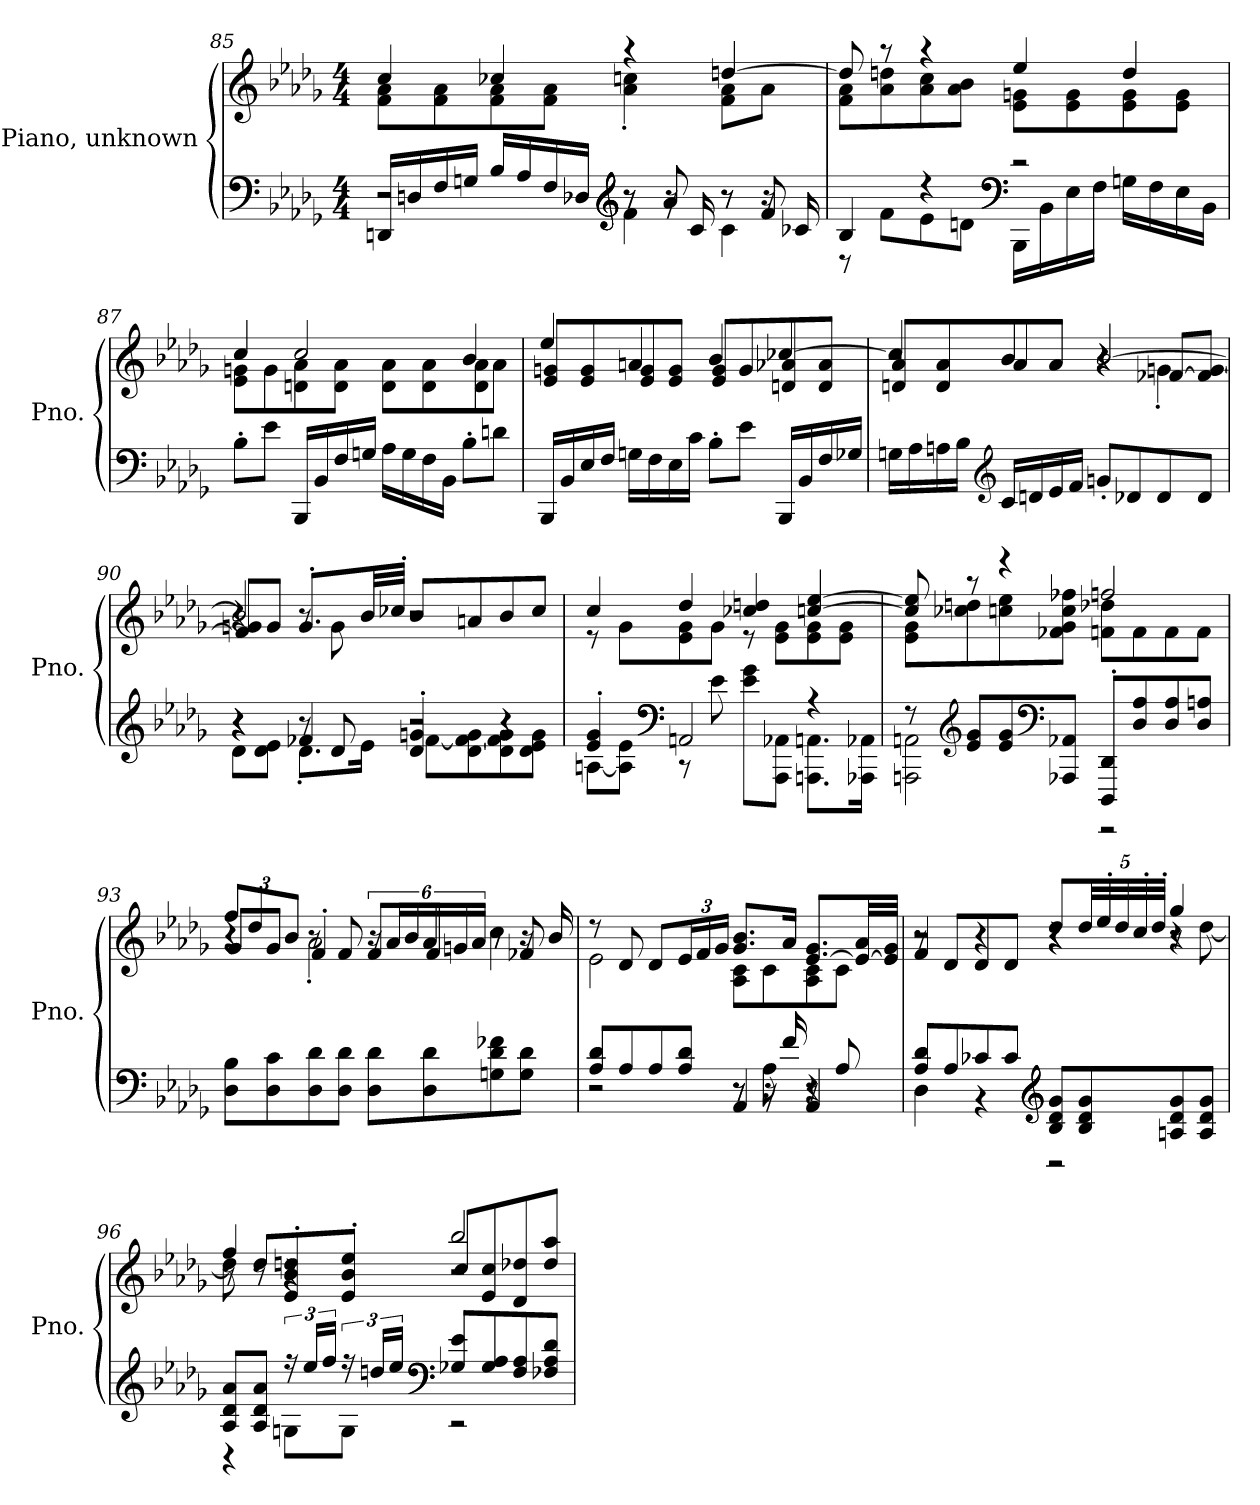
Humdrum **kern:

**kern	**kern
*part1	*part1
*staff2	*staff1
*I"Piano, unknown	*
*I'Pno.	*
!!LO:LB:g=z
*clefF4	*clefG2
*k[b-e-a-d-g-]	*k[b-e-a-d-g-]
*M4/4	*M4/4
=85	=85
*^	*^
*	*^	*	*
2r	2r	16DDn/LL	4cc/	8f\ 8a-\L
.	.	16Dn/	.	.
.	.	16F/	.	8f\ 8a-\
.	.	16Gn/JJ	.	.
.	.	16B-/LL	4cc-X/	8f\ 8a-\
.	.	16A-/	.	.
.	.	16F/	.	8f\ 8a-\J
.	.	16D-X/JJ	.	.
*clefG2	*	*	*	*
8r	4f\	8r	4r	4a-\' 4ccn\'
8a-/	.	16r	.	.
.	.	16c/	.	.
8r	4c\	8r	[4ddn/	8f\ 8a-\L
8f/	.	16r	.	8a-\J
.	.	16c-X/	.	.
*	*v	*v	*	*
=86	=86	=86	=86
4B-/	8r	8dd/]	8f\ 8a-\L
.	8f\L	8r	8a-\ 8ddn\
4r	8e-\	4r	8a-\ 8cc\
.	8dn\J	.	8a-\ 8b-\J
*clefF4	*	*	*
2r	16BBB-\LL	4ee-/	8e-\ 8gn\L
.	16BB-\	.	.
.	16E-\	.	8e-\ 8g\
.	16F\JJ	.	.
.	16Gn\LL	4dd/	8e-\ 8g\
.	16F\	.	.
.	16E-\	.	8e-\ 8g\J
.	16BB-\JJ	.	.
*v	*v	*	*
!!LO:LB:g=z	!!
=87	=87	=87
8B-'\L	4cc/	8e-\ 8gn\L
8e-\J	.	8g\
16BBB-/LL	2cc/	8dn\ 8a-\
16BB-/	.	.
16F/	.	8d\ 8a-\J
16Gn/JJ	.	.
16A-\LL	.	8d\ 8a-\L
16G\	.	.
16F\	.	8d\ 8a-\
16BB-\JJ	.	.
8B-'\L	4b-/	8d\ 8a-\
8dn\J	.	8a-\J
=88	=88	=88
16BBB-/LL	4ee-/	8e-/ 8gn/L
16BB-/	.	.
16E-/	.	8e-/ 8g/
16F/JJ	.	.
16Gn\LL	4an/	8e-/ 8g/
16F\	.	.
16E-\	.	8e-/ 8g/J
16c\JJ	.	.
8B-'\L	4b-/	8e-/ 8g/L
8e-\J	.	8g/
16BBB-/LL	[4cc-X/	8dn/ 8a-X/
16BB-/	.	.
16F/	.	8d/ 8a-/J
16G-X/JJ	.	.
!!LO:LB:g=z
=89	=89	=89
*	*	*^
16Gn\LL	4cc-/]	2r	8dn/ 8a-/L
16A-\	.	.	.
16An\	.	.	8d/ 8a-/
16B-\JJ	.	.	.
*clefG2	*	*	*
16c/LL	4b-/	.	8a-/
16dn/	.	.	.
16e-/	.	.	8a-/J
16f/JJ	.	.	.
8gn'/L	[2b-/	4r	4r
8d-X/	.	.	.
8d-/	.	4gn'\	[8f-X/L
8d-/J	.	.	8f-/_ 8g/J
=90	=90	=90	=90
*^	*	*	*
*	*^	*	*	*
4r	8d-\L	4r	2b-/]	4r	8f-/] 8gn/L
.	8d-\ 8e-\J	.	.	.	8g/J
4f-X/	8.d-'\L	8r	.	8r	8.g'/L
.	.	8d-/	.	8g\	.
.	16e-\Jk	.	.	.	32b-/LL
.	.	.	.	.	32cc-X'/JJJ
4d-/' 4gn/'	[8f-\L	2r	2r	2r	8b-/L
.	8d-\ 8f-\_ 8g\	.	.	.	8an/
4r	8d-\ 8f-\] 8g\	.	.	.	8b-/
.	8d-\ 8e-\ 8g\J	.	.	.	8cc-/J
*	*v	*v	*	*	*
*	*	*	*v	*v
!!LO:LB:g=z
=91	=91	=91	=91
4e-/' 4g-/'	[8An\L	4cc/	8r
.	8A\] 8e-\J	.	8g-\L
*clefF4	*	*	*
2AAn/	8r	4dd-/	8e-\ 8g-\
.	8e-\	.	8g-\J
.	8e-\ 8g-\L	4cc-X/ 4ddn/	8r
.	8AAA-\ 8AA-X\J	.	8e-\ 8g-\L
4r	8.AAAn\ 8.AAn\L	[4ccn/ [4ee-/	8e-\ 8g-\
.	.	.	8e-\ 8g-\J
.	16AAA-X\ 16AA-X\Jk	.	.
=92	=92	=92	=92
8r	2AAAn\ 2AAn\	8cc/] 8ee-/]	8e-\ 8g-\L
*clefG2	*	*	*
8e-/ 8g-/L	.	8r	8cc-X\ 8ddn\
8e-/ 8g-/	.	4r	8ccn\ 8ee-\
*clefF4	*	*	*
8AAA-X/ 8AA-X/J	.	.	8f-X\ 8g-\ 8cc\ 8ff-X\J
8DDD-/' 8DD-/'L	2r	2ffn/	8fn\ 8dd-X\L
8D-/ 8A-/	.	.	8f\
8D-/ 8A-/	.	.	8f\
8D-/ 8An/J	.	.	8f\J
*v	*v	*	*
*	*v	*v
!!LO:PB:g=z
=93	=93
*	*Xbrackettup
*	*^
*	*	*^
8D-\ 8B-\L	12ff/L	4r	8g-/L
.	12dd-/	.	.
8D-\ 8c\	.	.	8g-/J
.	12b-/J	.	.
8D-\ 8d-\	8r	2a-'\	4f'/
8D-\ 8d-\J	8f/	.	.
*	*brackettup	*	*
8D-\ 8d-\L	24r	.	8f/L
.	24a-/LL	.	.
.	24b-/	.	.
*	*Xbrackettup	*	*
8D-\ 8d-\	24a-/	.	8f/J
.	24gn/	.	.
.	24a-/JJ	.	.
8Gn\ 8d-\ 8f-X\	8r	4cc\	8r
8G\ 8d-\J	16r	.	8f-X/
.	16b-/	.	.
*	*	*v	*v
=94	=94	=94
*^	*	*
*	*^	*	*
8A-/ 8d-/L	2r	2r	8r	2e-\
8A-/	.	.	8d-/	.
8A-/	.	.	8d-/L	.
8A-/ 8d-/J	.	.	24e-/L	.
.	.	.	24f/	.
.	.	.	24g-/JJ	.
8r	8r	4AA-/	8.g-/ 8.b-/L	8A-\ 8c\L
16r	8A-\	.	.	8c\
16f/	.	.	16a-/Jk	.
8r	4r	4AA-/	[8.e-/ 8.g-/L	8A-\ 8c\
8A-/	.	.	.	8c\J
.	.	.	32e-/_ 32a-/LL	.
.	.	.	32e-/] 32g-/JJJ	.
*	*v	*v	*	*
!!LO:LB:g=z
=95	=95	=95	=95
*	*	*	*^
8A-/ 8d-/L	4D-\	4f/	2r	8r
8A-/	.	.	.	8d-/L
8c-X/	4r	4r	.	8d-/
8c-/J	.	.	.	8d-/J
*clefG2	*	*	*	*
8B-/ 8d-/ 8g-/L	2r	4r	4r	8dd-/L
8B-/ 8d-/ 8g-/	.	.	.	40dd-/LL
.	.	.	.	40ee-'/
.	.	.	.	40dd-/
.	.	.	.	40cc'/
.	.	.	.	40dd-'/JJJ
8An/ 8d-/ 8g-/	.	4gg-/	8r	4r
8A/ 8d-/ 8g-/J	.	.	[8dd-\	.
=96	=96	=96	=96	=96
8A-/ 8d-/ 8a-/L	4r	4ff/	8dd-\]	8r
8A-/ 8d-/ 8a-/J	.	.	8r	8dd-/L
24r	8Gn\L	4r	4r	8e-/' 8b-/' 8ddn/'
24ee-/LL	.	.	.	.
24ff/JJ	.	.	.	.
24r	8G\J	.	.	8e-/' 8b-/' 8ee-/'J
24ddn/LL	.	.	.	.
24ee-/JJ	.	.	.	.
*clefF4	*	*	*	*
8G-X/ 8e-/L	2r	2bb-/	2r	8cc/L
8G-/ 8A-/	.	.	.	8e-/ 8cc/
8F/ 8A-/	.	.	.	8d-/ 8dd-X/
8F-X/ 8A-/ 8d-/J	.	.	.	8dd-/ 8aa-/J
*v	*v	*	*	*
*	*v	*v	*v
=	=
*-	*-
